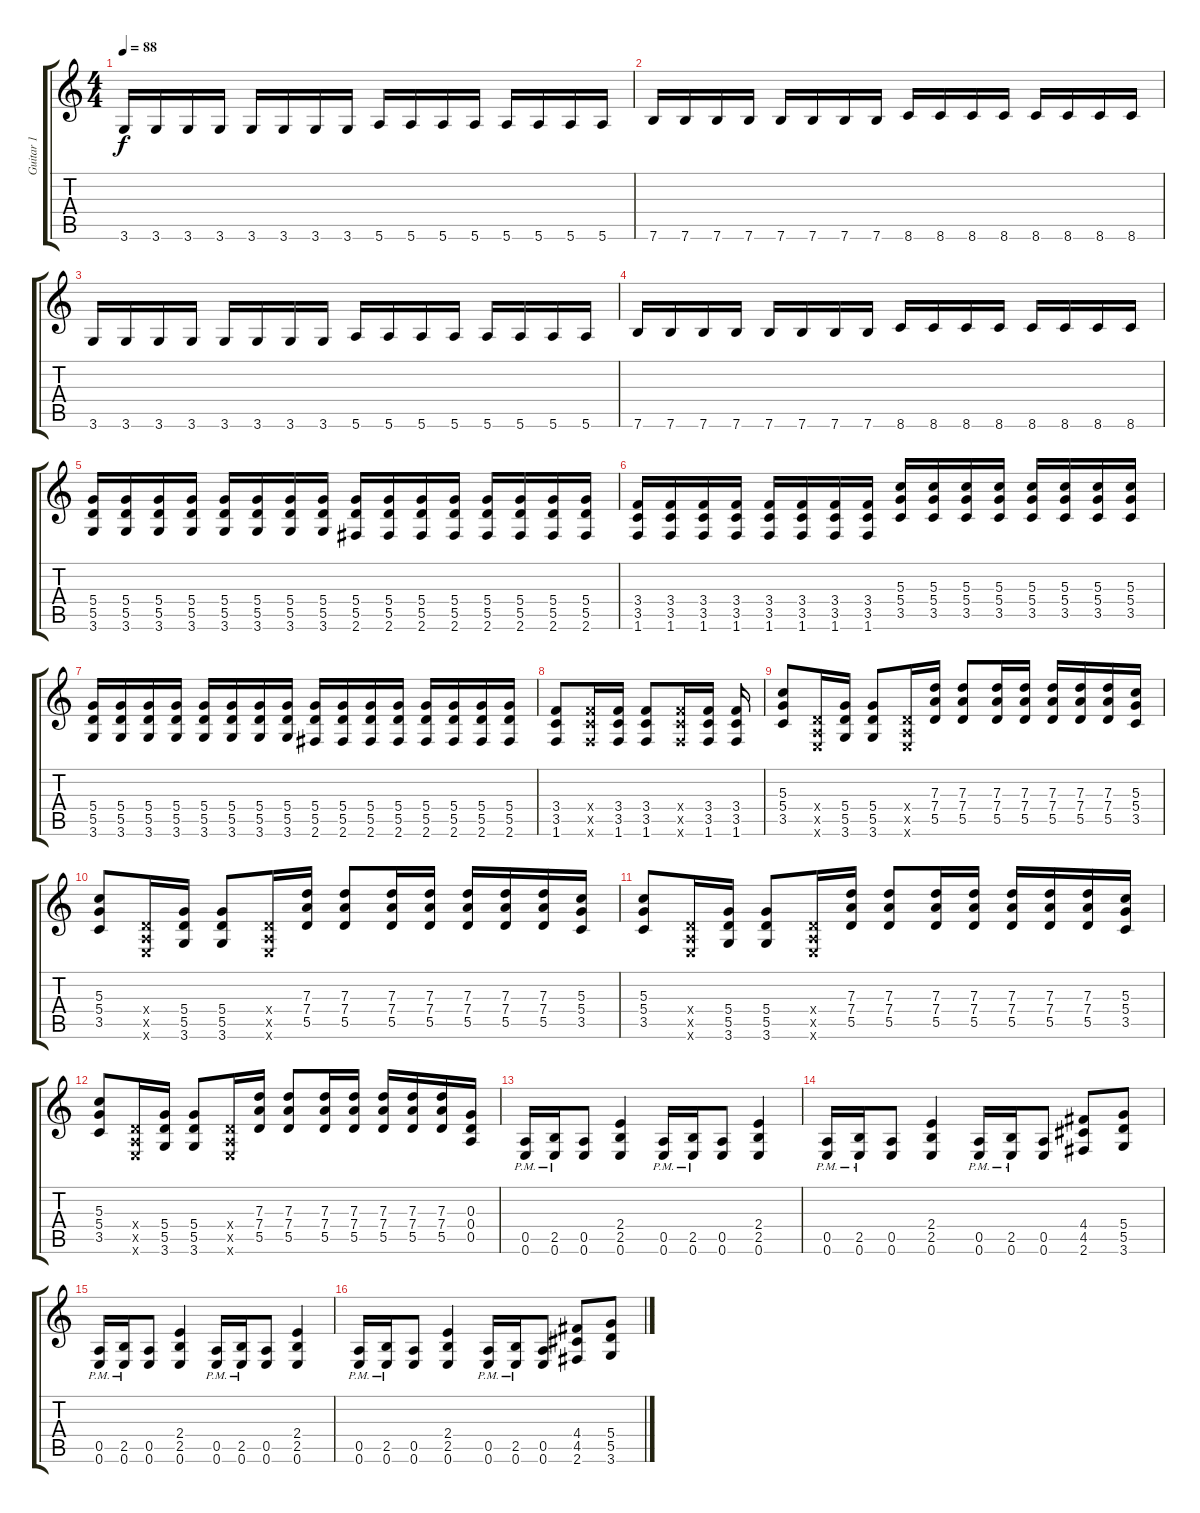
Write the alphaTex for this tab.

\track ("Guitar 1" "Guitar 1") {instrument overdrivenguitar}
\staff {score tabs}
\tuning (E4 B3 G3 D3 A2 E2) {hide}
\ts (4 4)
\tempo 88
\clef g2
\ks c
3.6.16{dy f} 3.6.16 3.6.16 3.6.16 3.6.16 3.6.16 3.6.16 3.6.16 5.6.16 5.6.16 5.6.16 5.6.16 5.6.16 5.6.16 5.6.16 5.6.16 |
7.6.16 7.6.16 7.6.16 7.6.16 7.6.16 7.6.16 7.6.16 7.6.16 8.6.16 8.6.16 8.6.16 8.6.16 8.6.16 8.6.16 8.6.16 8.6.16 |
3.6.16 3.6.16 3.6.16 3.6.16 3.6.16 3.6.16 3.6.16 3.6.16 5.6.16 5.6.16 5.6.16 5.6.16 5.6.16 5.6.16 5.6.16 5.6.16 |
7.6.16 7.6.16 7.6.16 7.6.16 7.6.16 7.6.16 7.6.16 7.6.16 8.6.16 8.6.16 8.6.16 8.6.16 8.6.16 8.6.16 8.6.16 8.6.16 |
(5.4 5.5 3.6).16 (5.4 5.5 3.6).16 (5.4 5.5 3.6).16 (5.4 5.5 3.6).16 (5.4 5.5 3.6).16 (5.4 5.5 3.6).16 (5.4 5.5 3.6).16 (5.4 5.5 3.6).16 (5.4 5.5 2.6).16 (5.4 5.5 2.6).16 (5.4 5.5 2.6).16 (5.4 5.5 2.6).16 (5.4 5.5 2.6).16 (5.4 5.5 2.6).16 (5.4 5.5 2.6).16 (5.4 5.5 2.6).16 |
(3.4 3.5 1.6).16 (3.4 3.5 1.6).16 (3.4 3.5 1.6).16 (3.4 3.5 1.6).16 (3.4 3.5 1.6).16 (3.4 3.5 1.6).16 (3.4 3.5 1.6).16 (3.4 3.5 1.6).16 (5.3 5.4 3.5).16 (5.3 5.4 3.5).16 (5.3 5.4 3.5).16 (5.3 5.4 3.5).16 (5.3 5.4 3.5).16 (5.3 5.4 3.5).16 (5.3 5.4 3.5).16 (5.3 5.4 3.5).16 |
(5.4 5.5 3.6).16 (5.4 5.5 3.6).16 (5.4 5.5 3.6).16 (5.4 5.5 3.6).16 (5.4 5.5 3.6).16 (5.4 5.5 3.6).16 (5.4 5.5 3.6).16 (5.4 5.5 3.6).16 (5.4 5.5 2.6).16 (5.4 5.5 2.6).16 (5.4 5.5 2.6).16 (5.4 5.5 2.6).16 (5.4 5.5 2.6).16 (5.4 5.5 2.6).16 (5.4 5.5 2.6).16 (5.4 5.5 2.6).16 |
(3.4 3.5 1.6).8 (3.4{x} 3.5{x} 1.6{x}).16 (3.4 3.5 1.6).16 (3.4 3.5 1.6).8 (3.4{x} 3.5{x} 1.6{x}).16 (3.4 3.5 1.6).16 (3.4 3.5 1.6).16 |
(5.3 5.4 3.5).8 (0.4{x} 0.5{x} 0.6{x}).16 (5.4 5.5 3.6).16 (5.4 5.5 3.6).8 (0.4{x} 0.5{x} 0.6{x}).16 (7.3 7.4 5.5).16 (7.3 7.4 5.5).8 (7.3 7.4 5.5).16 (7.3 7.4 5.5).16 (7.3 7.4 5.5).16 (7.3 7.4 5.5).16 (7.3 7.4 5.5).16 (5.3 5.4 3.5).16 |
(5.3 5.4 3.5).8 (0.4{x} 0.5{x} 0.6{x}).16 (5.4 5.5 3.6).16 (5.4 5.5 3.6).8 (0.4{x} 0.5{x} 0.6{x}).16 (7.3 7.4 5.5).16 (7.3 7.4 5.5).8 (7.3 7.4 5.5).16 (7.3 7.4 5.5).16 (7.3 7.4 5.5).16 (7.3 7.4 5.5).16 (7.3 7.4 5.5).16 (5.3 5.4 3.5).16 |
(5.3 5.4 3.5).8 (0.4{x} 0.5{x} 0.6{x}).16 (5.4 5.5 3.6).16 (5.4 5.5 3.6).8 (0.4{x} 0.5{x} 0.6{x}).16 (7.3 7.4 5.5).16 (7.3 7.4 5.5).8 (7.3 7.4 5.5).16 (7.3 7.4 5.5).16 (7.3 7.4 5.5).16 (7.3 7.4 5.5).16 (7.3 7.4 5.5).16 (5.3 5.4 3.5).16 |
(5.3 5.4 3.5).8 (0.4{x} 0.5{x} 0.6{x}).16 (5.4 5.5 3.6).16 (5.4 5.5 3.6).8 (0.4{x} 0.5{x} 0.6{x}).16 (7.3 7.4 5.5).16 (7.3 7.4 5.5).8 (7.3 7.4 5.5).16 (7.3 7.4 5.5).16 (7.3 7.4 5.5).16 (7.3 7.4 5.5).16 (7.3 7.4 5.5).16 (0.3 0.4 0.5).16 |
(0.5{pm} 0.6).16 (2.5{pm} 0.6{pm}).16 (0.5 0.6).8 (2.4 2.5 0.6).4 (0.5{pm} 0.6).16 (2.5{pm} 0.6{pm}).16 (0.5 0.6).8 (2.4 2.5 0.6).4 |
(0.5{pm} 0.6).16 (2.5{pm} 0.6{pm}).16 (0.5 0.6).8 (2.4 2.5 0.6).4 (0.5{pm} 0.6).16 (2.5{pm} 0.6{pm}).16 (0.5 0.6).8 (4.4 4.5 2.6).8 (5.4 5.5 3.6).8 |
(0.5{pm} 0.6).16 (2.5{pm} 0.6{pm}).16 (0.5 0.6).8 (2.4 2.5 0.6).4 (0.5{pm} 0.6).16 (2.5{pm} 0.6{pm}).16 (0.5 0.6).8 (2.4 2.5 0.6).4 |
(0.5{pm} 0.6).16 (2.5{pm} 0.6{pm}).16 (0.5 0.6).8 (2.4 2.5 0.6).4 (0.5{pm} 0.6).16 (2.5{pm} 0.6{pm}).16 (0.5 0.6).8 (4.4 4.5 2.6).8 (5.4 5.5 3.6).8
